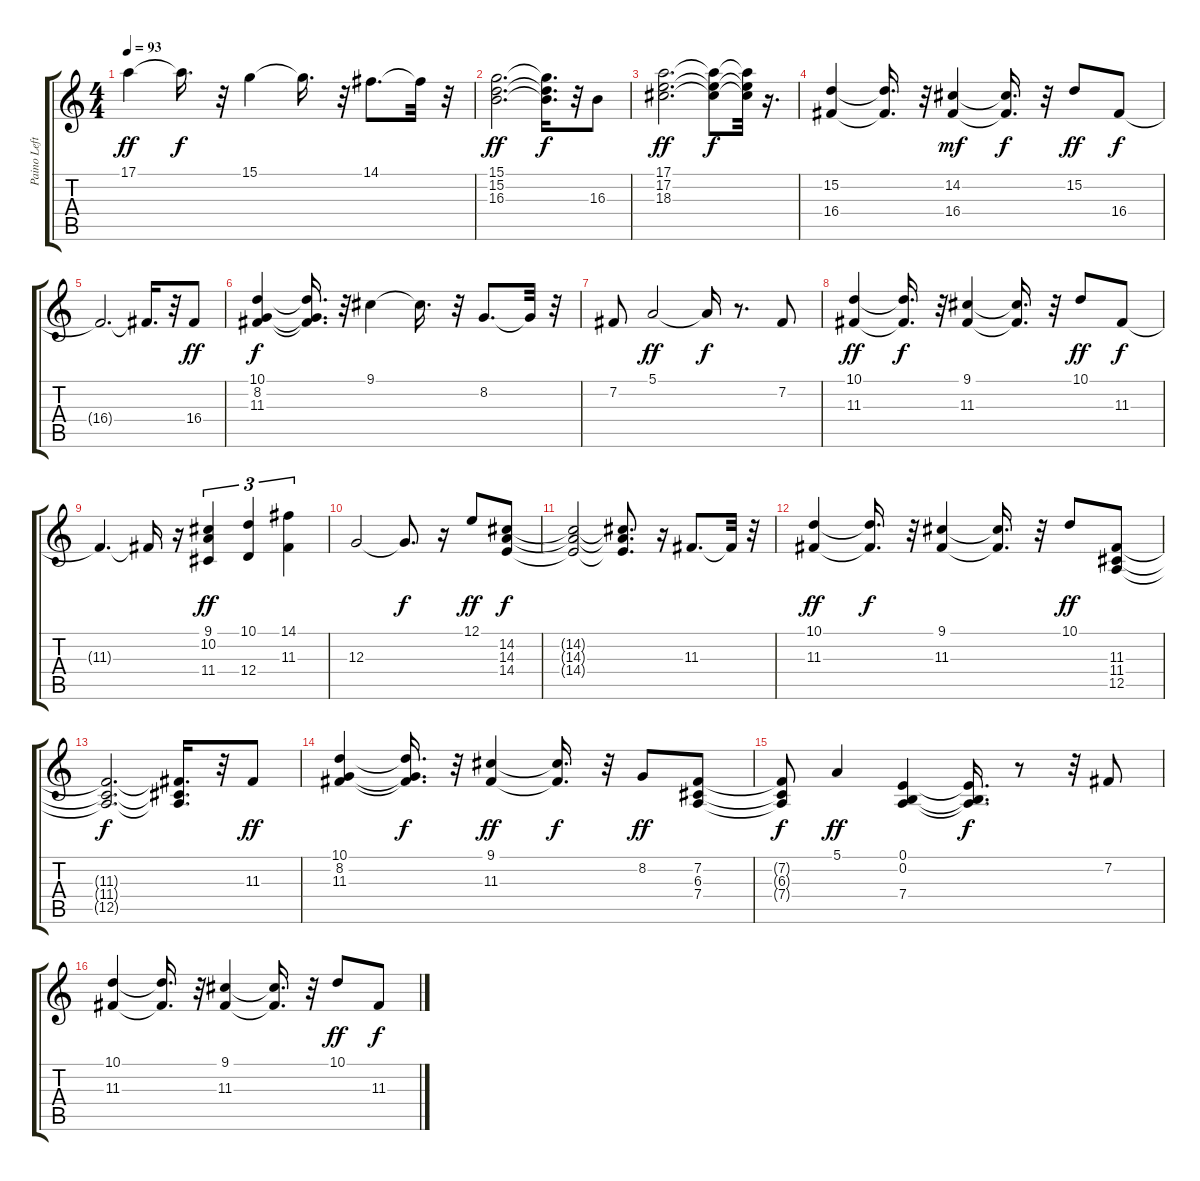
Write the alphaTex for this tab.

\track ("Paino Left Hand" "Paino Left") {instrument acousticgrandpiano}
\staff {score tabs}
\tuning (E4 B3 G3 D3 A2 E2) {hide}
\ts (4 4)
\tempo 93
\clef g2
\ks c
17.1.4{dy ff} 17.1{t}.16{d dy f} r.32 15.1.4 15.1{t}.16{d} r.32 14.1.8{d} 14.1{t}.32 r.32 |
(15.1 15.2 16.3).2{d dy ff} (15.1{t} 15.2{t} 16.3{t}).16{d dy f} r.32 16.3.8 |
(17.1 17.2 18.3).2{d dy ff} (17.1{t} 17.2{t} 18.3{t}).8{dy f} (17.1{t} 17.2{t} 18.3{t}).32 r.16{d} |
(15.2 16.4).4 (15.2{t} 16.4{t}).16{d} r.32 (14.2 16.4).4{dy mf} (14.2{t} 16.4{t}).16{d dy f} r.32 15.2.8{dy ff} 16.4.8{dy f} |
16.4{t}.2{d} 16.4{t}.16{d} r.32 16.4.8{dy ff} |
(10.1 8.2 11.3).4{dy f} (10.1{t} 8.2{t} 11.3{t}).16{d} r.32 9.1.4 9.1{t}.16{d} r.32 8.2.8{d} 8.2{t}.32 r.32 |
7.2.8 5.1.2{dy ff} 5.1{t}.16{dy f} r.8{d} 7.2.8 |
(10.1 11.3).4{dy ff} (10.1{t} 11.3{t}).16{d dy f} r.32 (9.1 11.3).4 (9.1{t} 11.3{t}).16{d} r.32 10.1.8{dy ff} 11.3.8{dy f} |
11.3{t}.4{d} 11.3{t}.16 r.16 (9.1 10.2 11.4).4{tu (3 2) dy ff} (10.1 12.4).4{tu (3 2)} (14.1 11.3).4{tu (3 2)} |
12.3.2 12.3{t}.8{d dy f} r.16 12.1.8{dy ff} (14.2 14.3 14.4).8{dy f} |
(14.2{t} 14.3{t} 14.4{t}).2 (14.2{t} 14.3{t} 14.4{t}).8{d} r.16 11.3.8{d} 11.3{t}.32 r.32 |
(10.1 11.3).4{dy ff} (10.1{t} 11.3{t}).16{d dy f} r.32 (9.1 11.3).4 (9.1{t} 11.3{t}).16{d} r.32 10.1.8{dy ff} (11.3 11.4 12.5).8 |
(11.3{t} 11.4{t} 12.5{t}).2{d dy f} (11.3{t} 11.4{t} 12.5{t}).16{d} r.32 11.3.8{dy ff} |
(10.1 8.2 11.3).4 (10.1{t} 8.2{t} 11.3{t}).16{d dy f} r.32 (9.1 11.3).4{dy ff} (9.1{t} 11.3{t}).16{d dy f} r.32 8.2.8{dy ff} (7.2 6.3 7.4).8 |
(7.2{t} 6.3{t} 7.4{t}).8{dy f} 5.1.4{dy ff} (0.1 0.2 7.4).4 (0.1{t} 0.2{t} 7.4{t}).16{d dy f} r.8 r.32 7.2.8 |
(10.1 11.3).4 (10.1{t} 11.3{t}).16{d} r.32 (9.1 11.3).4 (9.1{t} 11.3{t}).16{d} r.32 10.1.8{dy ff} 11.3.8{dy f}
